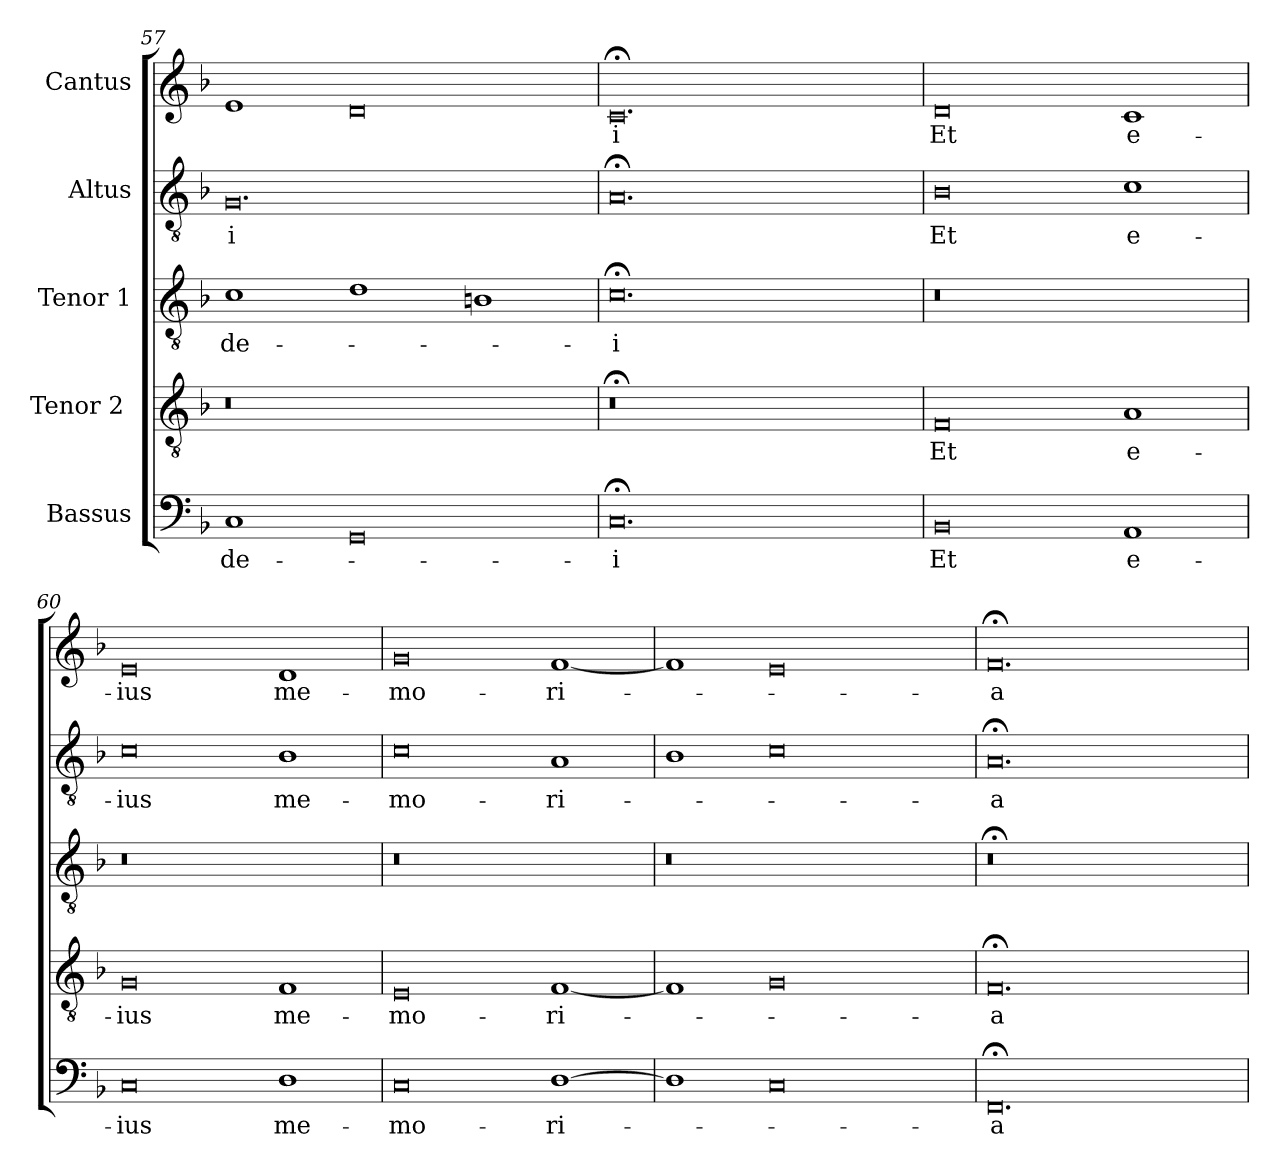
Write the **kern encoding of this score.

**kern	**text	**kern	**text	**kern	**text	**kern	**text	**kern	**text
*part5	*part5	*part4	*part4	*part3	*part3	*part2	*part2	*part1	*part1
*staff5	*staff5	*staff4	*staff4	*staff3	*staff3	*staff2	*staff2	*staff1	*staff1
*I"Bassus	*	*I"Tenor 2 	*	*I"Tenor 1	*	*I"Altus	*	*I"Cantus	*
*clefF4	*	*clefGv2	*	*clefGv2	*	*clefGv2	*	*clefG2	*
*k[b-]	*	*k[b-]	*	*k[b-]	*	*k[b-]	*	*k[b-]	*
*F:	*	*F:	*	*F:	*	*F:	*	*F:	*
=57	=57	=57	=57	=57	=57	=57	=57	=57	=57
1C/	de-	0r	.	1c\	de-	0.G/	-i	1e/	.
0GG/	.	.	.	1d\	.	.	.	0d/	.
.	.	1ryy	.	1Bn\	.	.	.	.	.
=58	=58	=58	=58	=58	=58	=58	=58	=58	=58
0.C;</	-i	0r;<	.	0.c;<\	-i	0.A;</	.	0.c;</	-i
.	.	1ryy	.	.	.	.	.	.	.
!!LO:PB:g=z
=59	=59	=59	=59	=59	=59	=59	=59	=59	=59
0BB-/	Et	0F/	Et	0r	.	0B-\	Et	0d/	Et
1AA/	e-	1A/	e-	1ryy	.	1c\	e-	1c/	e-
=60	=60	=60	=60	=60	=60	=60	=60	=60	=60
0C/	-ius	0G/	-ius	0r	.	0c\	-ius	0e/	-ius
1D\	me-	1F/	me-	1ryy	.	1B-\	me-	1d/	me-
=61	=61	=61	=61	=61	=61	=61	=61	=61	=61
0C/	-mo-	0E/	-mo-	0r	.	0c\	-mo-	0g/	-mo-
[1D\	-ri-	[1F/	-ri-	1ryy	.	1A/	-ri-	[1f/	-ri-
=62	=62	=62	=62	=62	=62	=62	=62	=62	=62
1D\]	.	1F/]	.	0r	.	1B-\	.	1f/]	.
0C/	.	0G/	.	.	.	0c\	.	0e/	.
.	.	.	.	1ryy	.	.	.	.	.
=63	=63	=63	=63	=63	=63	=63	=63	=63	=63
0.FF;</	-a	0.F;</	-a	0r;<	.	0.A;</	-a	0.f;</	-a
.	.	.	.	1ryy	.	.	.	.	.
=	=	=	=	=	=	=	=	=	=
*-	*-	*-	*-	*-	*-	*-	*-	*-	*-
